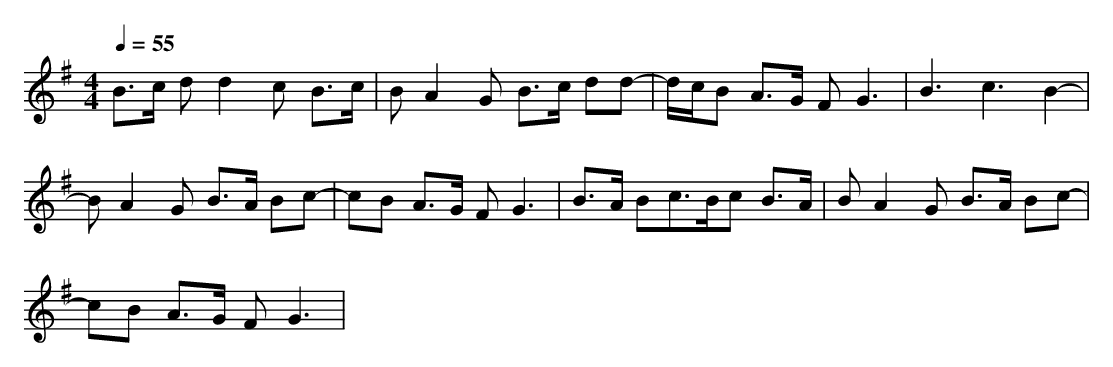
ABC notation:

X:1
T:
M: 4/4
L: 1/8
Q:1/4=55
K:G % 1 sharps
B>c dd2c B>c|BA2G B>c dd-|d/2c/2B A>G F2<G2|B3c3 B2-|
BA2G B>A Bc-|cB A>G F2<G2|B>A Bc>Bc B>A|BA2G B>A Bc-|
cB A>G F2<G2|
